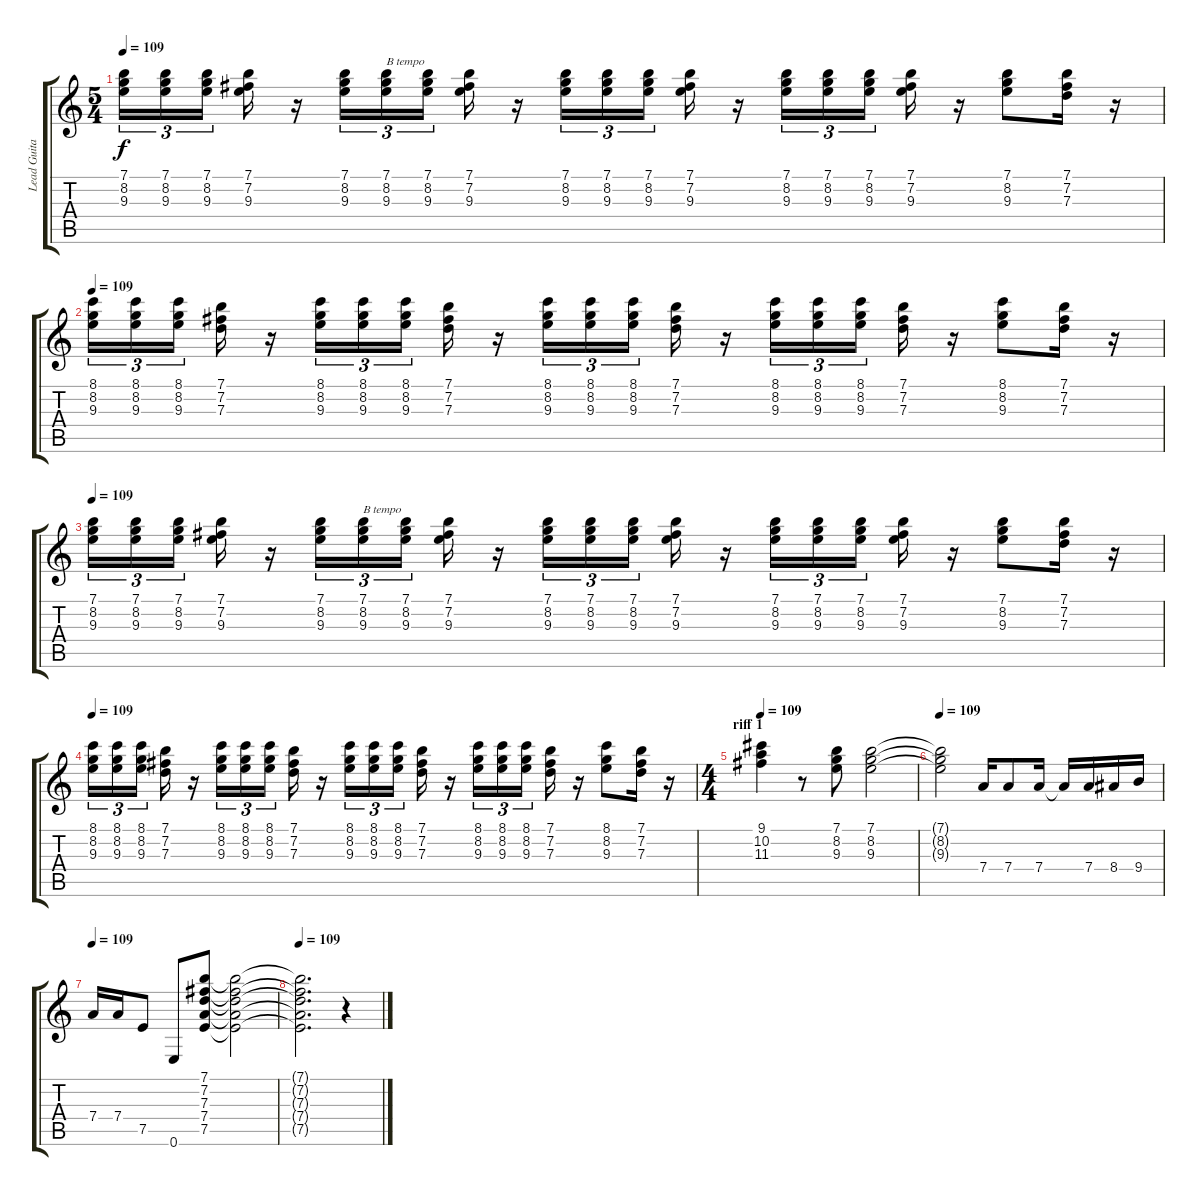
\track ("Lead Guitar" "Lead Guita") {instrument distortionguitar}
\staff {score tabs}
\tuning (E4 B3 G3 D3 A2 E2) {hide}
\ts (5 4)
\tempo 109
\clef g2
\ks c
(7.1 8.2 9.3).16{tu (3 2) dy f} (7.1 8.2 9.3).16{tu (3 2)} (7.1 8.2 9.3).16{tu (3 2)} (7.1 7.2 9.3).16 r.16 (7.1 8.2 9.3).16{tu (3 2)} (7.1 8.2 9.3).16{tu (3 2) txt "B tempo"} (7.1 8.2 9.3).16{tu (3 2)} (7.1 7.2 9.3).16 r.16 (7.1 8.2 9.3).16{tu (3 2)} (7.1 8.2 9.3).16{tu (3 2)} (7.1 8.2 9.3).16{tu (3 2)} (7.1 7.2 9.3).16 r.16 (7.1 8.2 9.3).16{tu (3 2)} (7.1 8.2 9.3).16{tu (3 2)} (7.1 8.2 9.3).16{tu (3 2)} (7.1 7.2 9.3).16 r.16 (7.1 8.2 9.3).8 (7.1 7.2 7.3).16 r.16 |
\tempo 109
(8.1 8.2 9.3).16{tu (3 2)} (8.1 8.2 9.3).16{tu (3 2)} (8.1 8.2 9.3).16{tu (3 2)} (7.1 7.2 7.3).16 r.16 (8.1 8.2 9.3).16{tu (3 2)} (8.1 8.2 9.3).16{tu (3 2)} (8.1 8.2 9.3).16{tu (3 2)} (7.1 7.2 7.3).16 r.16 (8.1 8.2 9.3).16{tu (3 2)} (8.1 8.2 9.3).16{tu (3 2)} (8.1 8.2 9.3).16{tu (3 2)} (7.1 7.2 7.3).16 r.16 (8.1 8.2 9.3).16{tu (3 2)} (8.1 8.2 9.3).16{tu (3 2)} (8.1 8.2 9.3).16{tu (3 2)} (7.1 7.2 7.3).16 r.16 (8.1 8.2 9.3).8 (7.1 7.2 7.3).16 r.16 |
\tempo 109
(7.1 8.2 9.3).16{tu (3 2)} (7.1 8.2 9.3).16{tu (3 2)} (7.1 8.2 9.3).16{tu (3 2)} (7.1 7.2 9.3).16 r.16 (7.1 8.2 9.3).16{tu (3 2)} (7.1 8.2 9.3).16{tu (3 2) txt "B tempo"} (7.1 8.2 9.3).16{tu (3 2)} (7.1 7.2 9.3).16 r.16 (7.1 8.2 9.3).16{tu (3 2)} (7.1 8.2 9.3).16{tu (3 2)} (7.1 8.2 9.3).16{tu (3 2)} (7.1 7.2 9.3).16 r.16 (7.1 8.2 9.3).16{tu (3 2)} (7.1 8.2 9.3).16{tu (3 2)} (7.1 8.2 9.3).16{tu (3 2)} (7.1 7.2 9.3).16 r.16 (7.1 8.2 9.3).8 (7.1 7.2 7.3).16 r.16 |
\tempo 109
(8.1 8.2 9.3).16{tu (3 2)} (8.1 8.2 9.3).16{tu (3 2)} (8.1 8.2 9.3).16{tu (3 2)} (7.1 7.2 7.3).16 r.16 (8.1 8.2 9.3).16{tu (3 2)} (8.1 8.2 9.3).16{tu (3 2)} (8.1 8.2 9.3).16{tu (3 2)} (7.1 7.2 7.3).16 r.16 (8.1 8.2 9.3).16{tu (3 2)} (8.1 8.2 9.3).16{tu (3 2)} (8.1 8.2 9.3).16{tu (3 2)} (7.1 7.2 7.3).16 r.16 (8.1 8.2 9.3).16{tu (3 2)} (8.1 8.2 9.3).16{tu (3 2)} (8.1 8.2 9.3).16{tu (3 2)} (7.1 7.2 7.3).16 r.16 (8.1 8.2 9.3).8 (7.1 7.2 7.3).16 r.16 |
\ts (4 4)
\section ("" "riff 1")
\tempo 109
(9.1 10.2 11.3).4 r.8 (7.1 8.2 9.3).8 (7.1 8.2 9.3).2 |
\tempo 109
(7.1{t} 8.2{t} 9.3{t}).2 7.4.16 7.4.8 7.4.16 7.4{t}.16 7.4.16 8.4.16 9.4.16 |
\tempo 109
7.4.16 7.4.16 7.5.8 0.6.8 (7.1 7.2 7.3 7.4 7.5).8 (7.1{t} 7.2{t} 7.3{t} 7.4{t} 7.5{t}).2 |
\tempo 109
(7.1{t} 7.2{t} 7.3{t} 7.4{t} 7.5{t}).2{d} r.4
